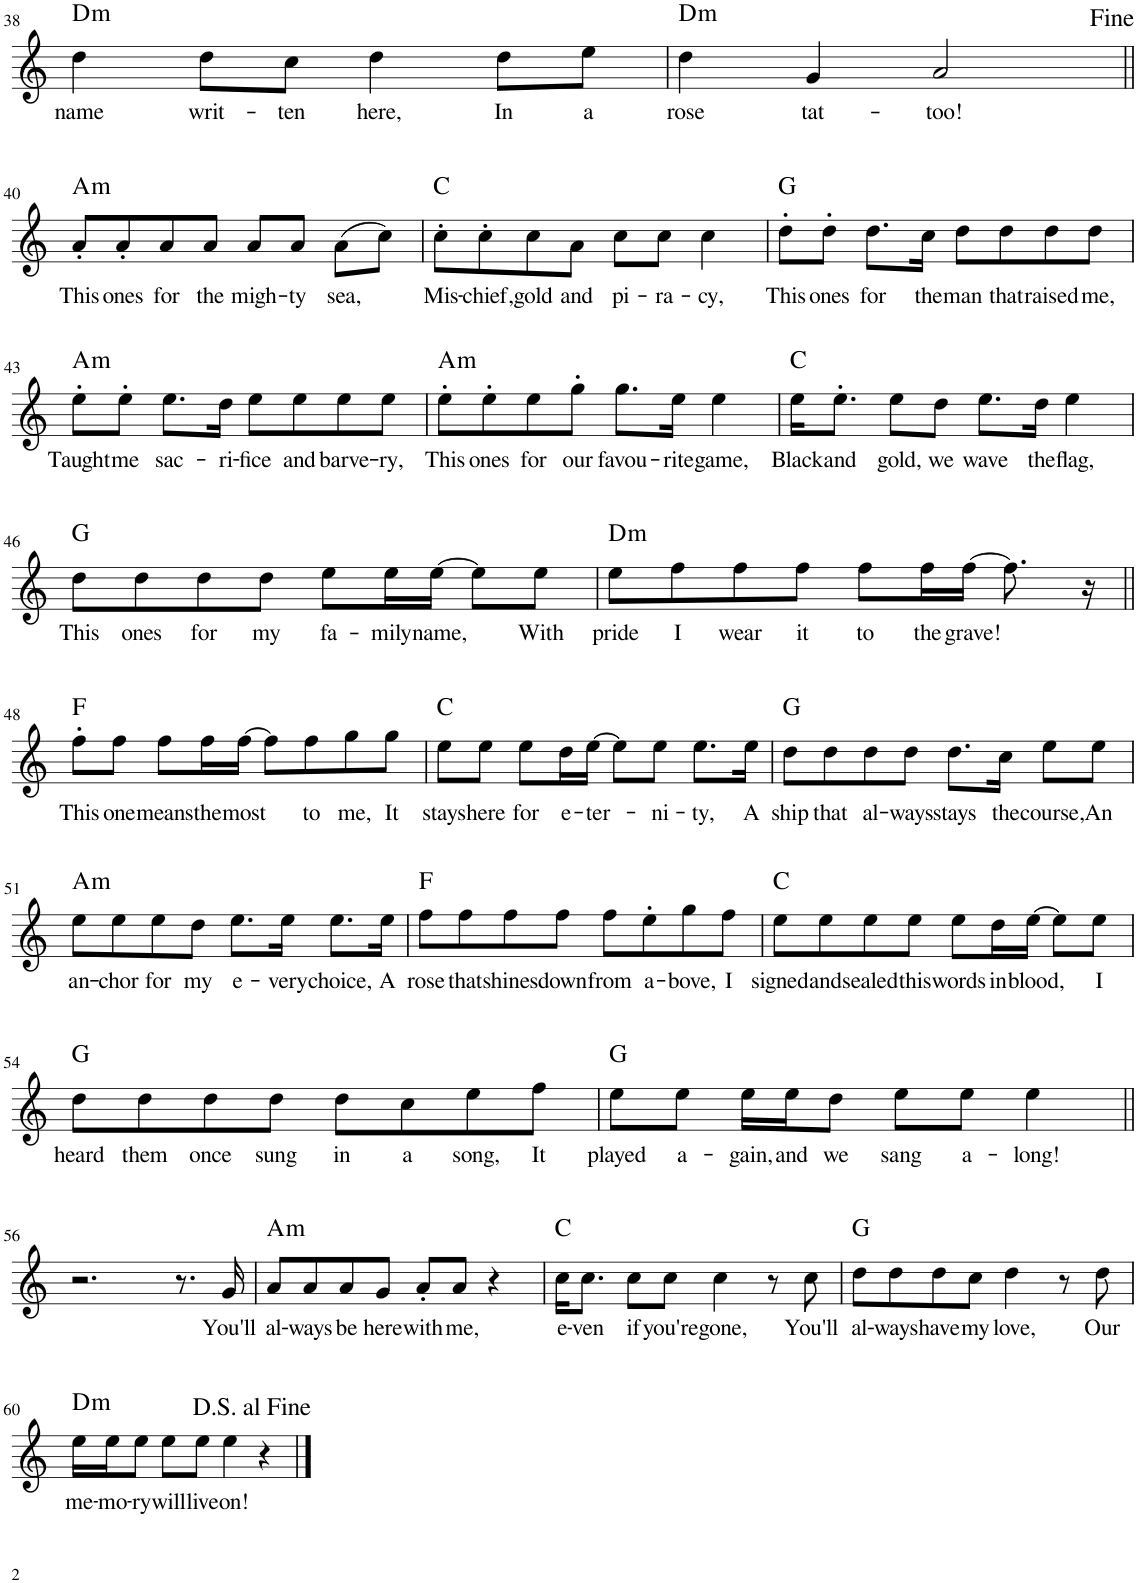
**kern	**text	**harte
*part1	*part1	*part1
*staff1	*staff1	*
*I"Piano	*	*
*I'Pno	*	*
!!LO:PB:g=z
*clefG2	*	*
*k[]	*	*
*M4/4	*	*
=38	=38	=38
!	!LO:LY:b	!LO:H:kt=m
4dd\	name	D:min
!	!LO:LY:b	!
8dd\L	writ-	.
!	!LO:LY:b	!
8cc\J	-ten	.
!	!LO:LY:b	!
4dd\	here,	.
!	!LO:LY:b	!
8dd\L	In	.
!	!LO:LY:b	!
8ee\J	a	.
=39	=39	=39
!	!LO:LY:b	!LO:H:kt=m
4dd\	rose	D:min
!	!LO:LY:b	!
4g/	tat-	.
!	!LO:LY:b	!
2a/	-too!	.
!!LO:LB:g=z
=40||	=40||	=40||
!	!LO:LY:b	!LO:H:kt=m
8a'/L	This	A:min
!	!LO:LY:b	!
8a'/	ones	.
!	!LO:LY:b	!
8a/	for	.
!	!LO:LY:b	!
8a/J	the	.
!	!LO:LY:b	!
8a/L	migh-	.
!	!LO:LY:b	!
8a/J	-ty	.
!	!LO:LY:b	!
(8a\L	sea,	.
8cc\J)	.	.
=41	=41	=41
!	!LO:LY:b	!LO:H:kt=N.C.
8cc'\L	Mis-	N
!	!LO:LY:b	!
8cc'\	-chief,	.
!	!LO:LY:b	!
8cc\	gold	.
!	!LO:LY:b	!
8a\J	and	.
!	!LO:LY:b	!
8cc\L	pi-	.
!	!LO:LY:b	!
8cc\J	-ra-	.
!	!LO:LY:b	!
4cc\	-cy,	.
=42	=42	=42
!	!LO:LY:b	!LO:H:kt=N.C.
8dd'\L	This	N
!	!LO:LY:b	!
8dd'\J	ones	.
!	!LO:LY:b	!
8.dd\L	for	.
!	!LO:LY:b	!
16cc\Jk	the	.
!	!LO:LY:b	!
8dd\L	man	.
!	!LO:LY:b	!
8dd\	that	.
!	!LO:LY:b	!
8dd\	raised	.
!	!LO:LY:b	!
8dd\J	me,	.
!!LO:LB:g=z
=43	=43	=43
!	!LO:LY:b	!LO:H:kt=m
8ee'\L	Taught	A:min
!	!LO:LY:b	!
8ee'\J	me	.
!	!LO:LY:b	!
8.ee\L	sac-	.
!	!LO:LY:b	!
16dd\Jk	-ri-	.
!	!LO:LY:b	!
8ee\L	-fice	.
!	!LO:LY:b	!
8ee\	and	.
!	!LO:LY:b	!
8ee\	barve-	.
!	!LO:LY:b	!
8ee\J	-ry,	.
=44	=44	=44
!	!LO:LY:b	!LO:H:kt=m
8ee'\L	This	A:min
!	!LO:LY:b	!
8ee'\	ones	.
!	!LO:LY:b	!
8ee\	for	.
!	!LO:LY:b	!
8gg'\J	our	.
!	!LO:LY:b	!
8.gg\L	favou-	.
!	!LO:LY:b	!
16ee\Jk	-rite	.
!	!LO:LY:b	!
4ee\	game,	.
=45	=45	=45
!	!LO:LY:b	!LO:H:kt=N.C.
16ee\KL	Black	N
!	!LO:LY:b	!
8.ee'\J	and	.
!	!LO:LY:b	!
8ee\L	gold,	.
!	!LO:LY:b	!
8dd\J	we	.
!	!LO:LY:b	!
8.ee\L	wave	.
!	!LO:LY:b	!
16dd\Jk	the	.
!	!LO:LY:b	!
4ee\	flag,	.
!!LO:LB:g=z
=46	=46	=46
!	!LO:LY:b	!LO:H:kt=N.C.
8dd\L	This	N
!	!LO:LY:b	!
8dd\	ones	.
!	!LO:LY:b	!
8dd\	for	.
!	!LO:LY:b	!
8dd\J	my	.
!	!LO:LY:b	!
8ee\L	fa-	.
!	!LO:LY:b	!
16ee\L	-mily	.
!	!LO:LY:b	!
[16ee\JJ	name,	.
8ee\L]	.	.
!	!LO:LY:b	!
8ee\J	With	.
=47	=47	=47
!	!LO:LY:b	!LO:H:kt=m
8ee\L	pride	D:min
!	!LO:LY:b	!
8ff\	I	.
!	!LO:LY:b	!
8ff\	wear	.
!	!LO:LY:b	!
8ff\J	it	.
!	!LO:LY:b	!
8ff\L	to	.
!	!LO:LY:b	!
16ff\L	the	.
!	!LO:LY:b	!
[16ff\JJ	grave!	.
8.ff\]	.	.
16r	.	.
!!LO:LB:g=z
=48||	=48||	=48||
!	!LO:LY:b	!LO:H:kt=N.C.
8ff'\L	This	N
!	!LO:LY:b	!
8ff\J	one	.
!	!LO:LY:b	!
8ff\L	means	.
!	!LO:LY:b	!
16ff\L	the	.
!	!LO:LY:b	!
[16ff\JJ	most	.
8ff\L]	.	.
!	!LO:LY:b	!
8ff\	to	.
!	!LO:LY:b	!
8gg\	me,	.
!	!LO:LY:b	!
8gg\J	It	.
=49	=49	=49
!	!LO:LY:b	!LO:H:kt=N.C.
8ee\L	stays	N
!	!LO:LY:b	!
8ee\J	here	.
!	!LO:LY:b	!
8ee\L	for	.
!	!LO:LY:b	!
16dd\L	e-	.
!	!LO:LY:b	!
[16ee\JJ	-ter-	.
8ee\L]	.	.
!	!LO:LY:b	!
8ee\J	-ni-	.
!	!LO:LY:b	!
8.ee\L	-ty,	.
!	!LO:LY:b	!
16ee\Jk	A	.
=50	=50	=50
!	!LO:LY:b	!LO:H:kt=N.C.
8dd\L	ship	N
!	!LO:LY:b	!
8dd\	that	.
!	!LO:LY:b	!
8dd\	al-	.
!	!LO:LY:b	!
8dd\J	-ways	.
!	!LO:LY:b	!
8.dd\L	stays	.
!	!LO:LY:b	!
16cc\Jk	the	.
!	!LO:LY:b	!
8ee\L	course,	.
!	!LO:LY:b	!
8ee\J	An	.
!!LO:LB:g=z
=51	=51	=51
!	!LO:LY:b	!LO:H:kt=m
8ee\L	an-	A:min
!	!LO:LY:b	!
8ee\	-chor	.
!	!LO:LY:b	!
8ee\	for	.
!	!LO:LY:b	!
8dd\J	my	.
!	!LO:LY:b	!
8.ee\L	e-	.
!	!LO:LY:b	!
16ee\Jk	-very	.
!	!LO:LY:b	!
8.ee\L	choice,	.
!	!LO:LY:b	!
16ee\Jk	A	.
=52	=52	=52
!	!LO:LY:b	!LO:H:kt=N.C.
8ff\L	rose	N
!	!LO:LY:b	!
8ff\	that	.
!	!LO:LY:b	!
8ff\	shines	.
!	!LO:LY:b	!
8ff\J	down	.
!	!LO:LY:b	!
8ff\L	from	.
!	!LO:LY:b	!
8ee'\	a-	.
!	!LO:LY:b	!
8gg\	-bove,	.
!	!LO:LY:b	!
8ff\J	I	.
=53	=53	=53
!	!LO:LY:b	!LO:H:kt=N.C.
8ee\L	signed	N
!	!LO:LY:b	!
8ee\	and	.
!	!LO:LY:b	!
8ee\	sealed	.
!	!LO:LY:b	!
8ee\J	this	.
!	!LO:LY:b	!
8ee\L	words	.
!	!LO:LY:b	!
16dd\L	in	.
!	!LO:LY:b	!
[16ee\JJ	blood,	.
8ee\L]	.	.
!	!LO:LY:b	!
8ee\J	I	.
!!LO:LB:g=z
=54	=54	=54
!	!LO:LY:b	!LO:H:kt=N.C.
8dd\L	heard	N
!	!LO:LY:b	!
8dd\	them	.
!	!LO:LY:b	!
8dd\	once	.
!	!LO:LY:b	!
8dd\J	sung	.
!	!LO:LY:b	!
8dd\L	in	.
!	!LO:LY:b	!
8cc\	a	.
!	!LO:LY:b	!
8ee\	song,	.
!	!LO:LY:b	!
8ff\J	It	.
=55	=55	=55
!	!LO:LY:b	!LO:H:kt=N.C.
8ee\L	played	N
!	!LO:LY:b	!
8ee\J	a-	.
!	!LO:LY:b	!
16ee\LL	gain,	.
!	!LO:LY:b	!
16ee\J	and	.
!	!LO:LY:b	!
8dd\J	we	.
!	!LO:LY:b	!
8ee\L	sang	.
!	!LO:LY:b	!
8ee\J	-a-	.
!	!LO:LY:b	!
4ee\	-long!	.
!!LO:LB:g=z
=56||	=56||	=56||
2.r	.	.
8.r	.	.
!	!LO:LY:b	!
16g/	You'll	.
=57	=57	=57
!	!LO:LY:b	!LO:H:kt=m
8a/L	al-	A:min
!	!LO:LY:b	!
8a/	-ways	.
!	!LO:LY:b	!
8a/	be	.
!	!LO:LY:b	!
8g/J	here	.
!	!LO:LY:b	!
8a'/L	with	.
!	!LO:LY:b	!
8a/J	me,	.
4r	.	.
=58	=58	=58
!	!LO:LY:b	!LO:H:kt=N.C.
16cc\KL	e-	N
!	!LO:LY:b	!
8.cc\J	-ven	.
!	!LO:LY:b	!
8cc\L	if	.
!	!LO:LY:b	!
8cc\J	you're	.
!	!LO:LY:b	!
4cc\	gone,	.
8r	.	.
!	!LO:LY:b	!
8cc\	You'll	.
=59	=59	=59
!	!LO:LY:b	!LO:H:kt=N.C.
8dd\L	al-	N
!	!LO:LY:b	!
8dd\	-ways	.
!	!LO:LY:b	!
8dd\	have	.
!	!LO:LY:b	!
8cc\J	my	.
!	!LO:LY:b	!
4dd\	love,	.
8r	.	.
!	!LO:LY:b	!
8dd\	Our	.
!!LO:LB:g=z
=60	=60	=60
!	!LO:LY:b	!LO:H:kt=m
16ee\LL	me-	D:min
!	!LO:LY:b	!
16ee\J	-mo-	.
!	!LO:LY:b	!
8ee\J	-ry	.
!	!LO:LY:b	!
8ee\L	will	.
!	!LO:LY:b	!
8ee\J	live	.
!	!LO:LY:b	!
4ee\	on!	.
4r	.	.
==	==	==
*-	*-	*-
